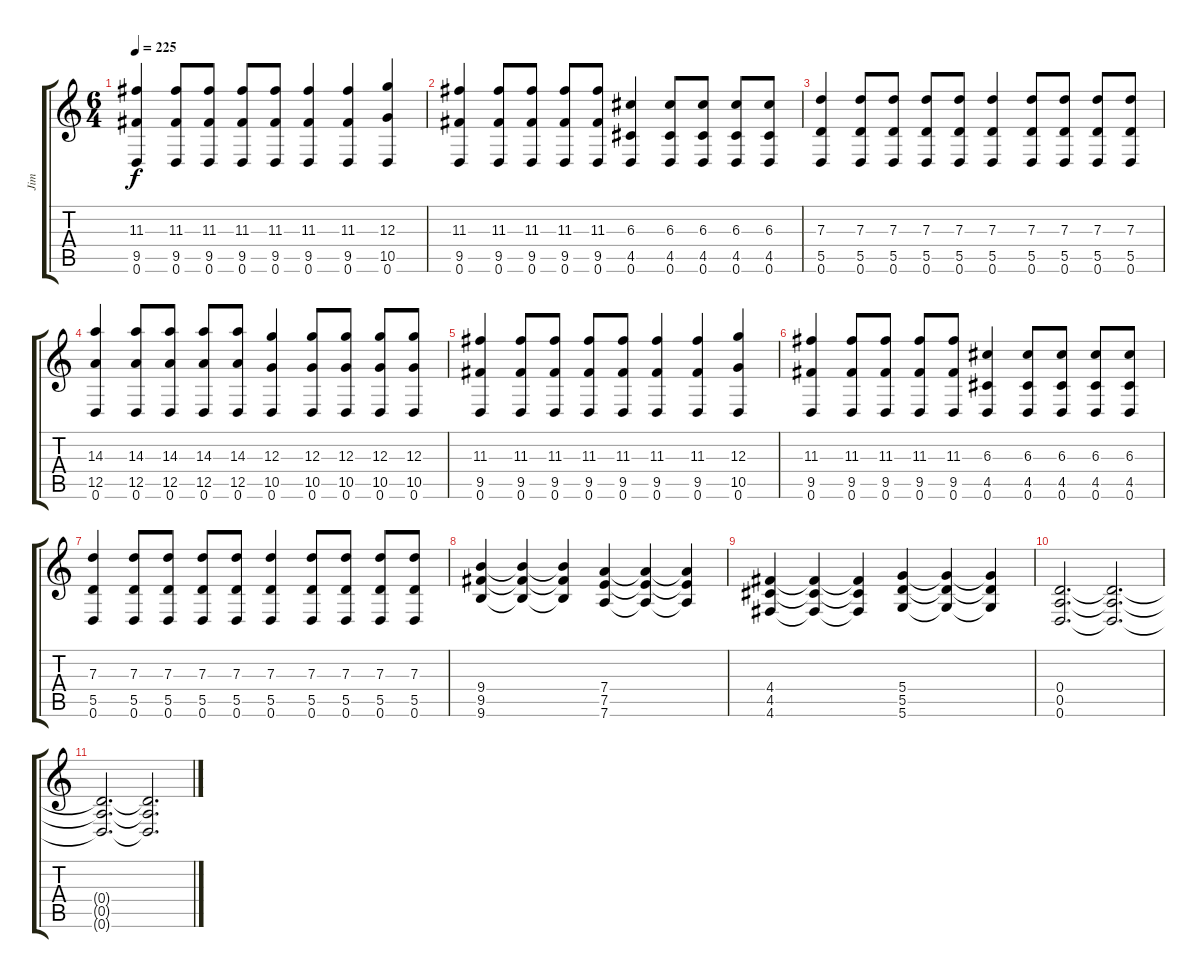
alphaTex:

\track ("Jim" "Jim") {instrument electricguitarjazz}
\staff {score tabs}
\tuning (E4 B3 G3 D3 A2 D2) {hide}
\ts (6 4)
\tempo 225
\clef g2
\ks c
(11.3 9.5 0.6).4{dy f} (11.3 9.5 0.6).8 (11.3 9.5 0.6).8 (11.3 9.5 0.6).8 (11.3 9.5 0.6).8 (11.3 9.5 0.6).4 (11.3 9.5 0.6).4 (12.3 10.5 0.6).4 |
(11.3 9.5 0.6).4 (11.3 9.5 0.6).8 (11.3 9.5 0.6).8 (11.3 9.5 0.6).8 (11.3 9.5 0.6).8 (6.3 4.5 0.6).4 (6.3 4.5 0.6).8 (6.3 4.5 0.6).8 (6.3 4.5 0.6).8 (6.3 4.5 0.6).8 |
(7.3 5.5 0.6).4 (7.3 5.5 0.6).8 (7.3 5.5 0.6).8 (7.3 5.5 0.6).8 (7.3 5.5 0.6).8 (7.3 5.5 0.6).4 (7.3 5.5 0.6).8 (7.3 5.5 0.6).8 (7.3 5.5 0.6).8 (7.3 5.5 0.6).8 |
(14.3 12.5 0.6).4 (14.3 12.5 0.6).8 (14.3 12.5 0.6).8 (14.3 12.5 0.6).8 (14.3 12.5 0.6).8 (12.3 10.5 0.6).4 (12.3 10.5 0.6).8 (12.3 10.5 0.6).8 (12.3 10.5 0.6).8 (12.3 10.5 0.6).8 |
(11.3 9.5 0.6).4 (11.3 9.5 0.6).8 (11.3 9.5 0.6).8 (11.3 9.5 0.6).8 (11.3 9.5 0.6).8 (11.3 9.5 0.6).4 (11.3 9.5 0.6).4 (12.3 10.5 0.6).4 |
(11.3 9.5 0.6).4 (11.3 9.5 0.6).8 (11.3 9.5 0.6).8 (11.3 9.5 0.6).8 (11.3 9.5 0.6).8 (6.3 4.5 0.6).4 (6.3 4.5 0.6).8 (6.3 4.5 0.6).8 (6.3 4.5 0.6).8 (6.3 4.5 0.6).8 |
(7.3 5.5 0.6).4 (7.3 5.5 0.6).8 (7.3 5.5 0.6).8 (7.3 5.5 0.6).8 (7.3 5.5 0.6).8 (7.3 5.5 0.6).4 (7.3 5.5 0.6).8 (7.3 5.5 0.6).8 (7.3 5.5 0.6).8 (7.3 5.5 0.6).8 |
(9.4 9.5 9.6).4 (9.4{t} 9.5{t} 9.6{t}).4 (9.4{t} 9.5{t} 9.6{t}).4 (7.4 7.5 7.6).4 (7.4{t} 7.5{t} 7.6{t}).4 (7.4{t} 7.5{t} 7.6{t}).4 |
(4.4 4.5 4.6).4 (4.4{t} 4.5{t} 4.6{t}).4 (4.4{t} 4.5{t} 4.6{t}).4 (5.4 5.5 5.6).4 (5.4{t} 5.5{t} 5.6{t}).4 (5.4{t} 5.5{t} 5.6{t}).4 |
(0.4 0.5 0.6).2{d} (0.4{t} 0.5{t} 0.6{t}).2{d} |
(0.4{t} 0.5{t} 0.6{t}).2{d} (0.4{t} 0.5{t} 0.6{t}).2{d}
